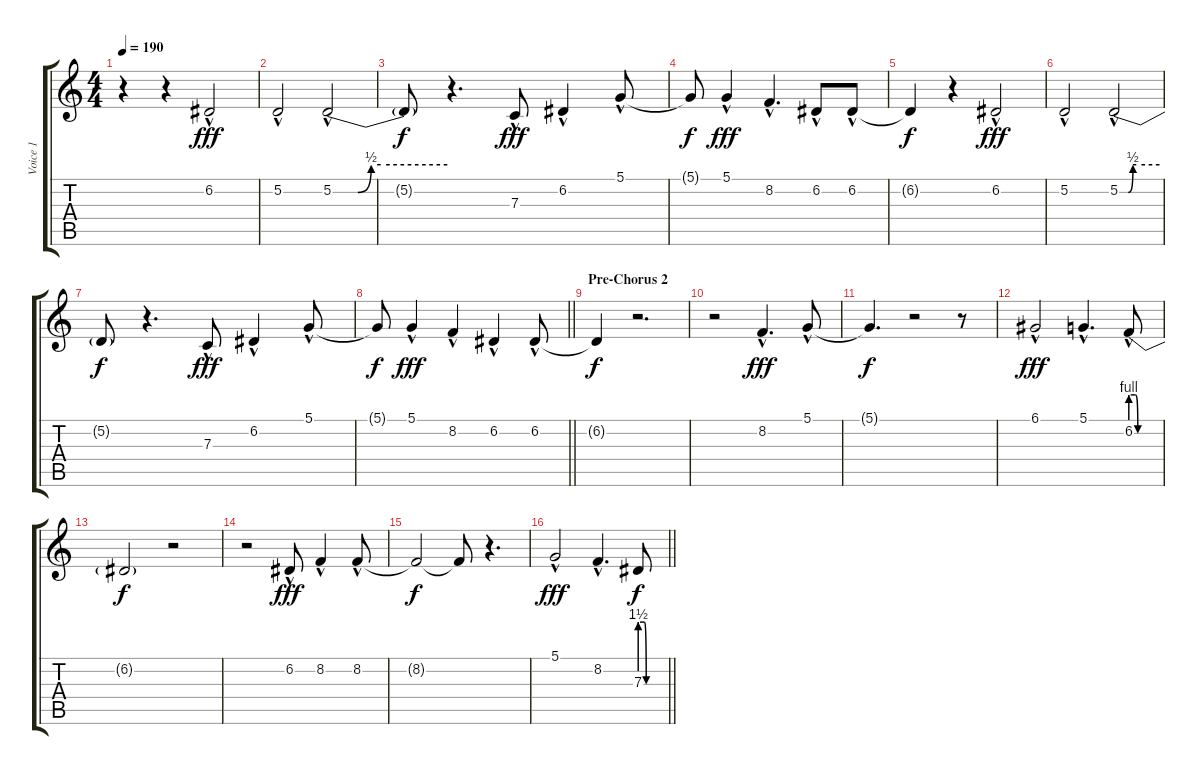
\track ("Voice 1" "Voice 1") {instrument lead2sawtooth}
\staff {score tabs}
\tuning (D4 A3 F3 C3 G2 C2) {hide}
\ts (4 4)
\tempo 190
\clef g2
\ks c
r.4{dy fff} r.4 6.2{hac}.2 |
5.2{hac}.2 5.2{be (custom 0 0 10 0 13 0 20 2 25 2 60 2) hac}.2 |
5.2{t}.8{dy f} r.4{d} 7.3{hac}.8{dy fff} 6.2{hac}.4 5.1{hac}.8 |
5.1{t}.8{dy f} 5.1{hac}.4{dy fff} 8.2{hac}.4{d} 6.2{hac}.8 6.2{hac}.8 |
6.2{t}.4{dy f} r.4 6.2{hac}.2{dy fff} |
5.2{hac}.2 5.2{be (custom 0 0 10 0 13 0 20 2 25 2 60 2) hac}.2 |
5.2{t}.8{dy f} r.4{d} 7.3{hac}.8{dy fff} 6.2{hac}.4 5.1{hac}.8 |
\barLineRight lightlight
5.1{t}.8{dy f} 5.1{hac}.4{dy fff} 8.2{hac}.4 6.2{hac}.4 6.2{hac}.8 |
\section ("" "Pre-Chorus 2")
6.2{t}.4{dy f} r.2{d} |
r.2 8.2{hac}.4{d dy fff} 5.1{hac}.8 |
5.1{t}.4{d dy f} r.2 r.8 |
6.1{hac}.2{dy fff} 5.1{hac}.4{d} 6.2{be (custom 0 4 10 4 15 0 30 0 60 0) hac}.8 |
6.2{t}.2{dy f} r.2 |
r.2 6.2{hac}.8{dy fff} 8.2{hac}.4 8.2{hac}.8 |
8.2{t}.2{dy f} 8.2{t}.8 r.4{d} |
\barLineRight lightlight
5.1{hac}.2{dy fff} 8.2{hac}.4{d} 7.3{be (custom 0 6 10 6 15 0 30 0 60 0)}.8{dy f}
